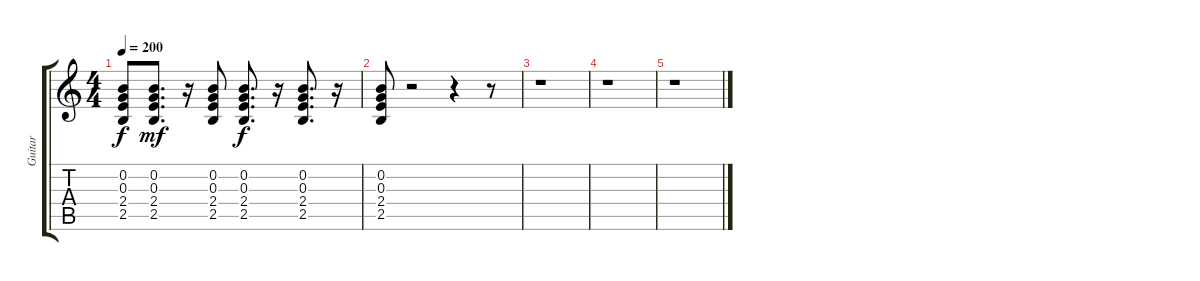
\track ("Guitar" "Guitar") {instrument acousticguitarsteel}
\staff {score tabs}
\tuning (E4 B3 G3 D3 A2 E2) {hide}
\ts (4 4)
\tempo 200
\clef g2
\ks c
(0.2 0.3 2.4 2.5).8{dy f} (0.2 0.3 2.4 2.5).8{d dy mf} r.16 (0.2 0.3 2.4 2.5).8 (0.2 0.3 2.4 2.5).8{d dy f} r.16 (0.2 0.3 2.4 2.5).8{d} r.16 |
(0.2 0.3 2.4 2.5).8 r.2 r.4 r.8 |
r.1 |
r.1 |
r.1
